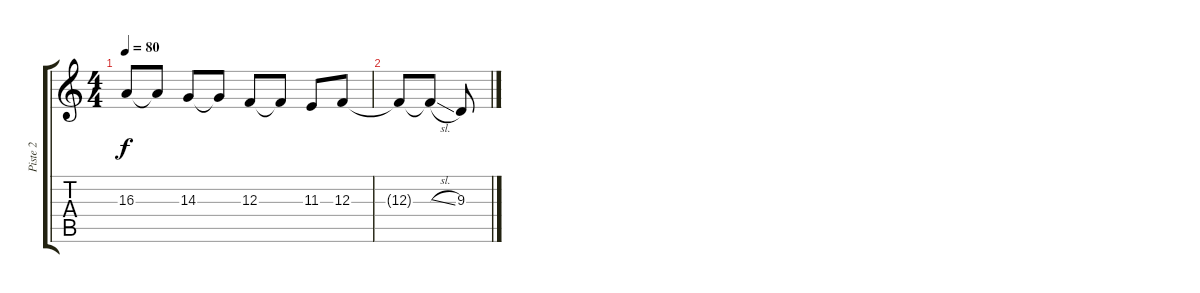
\track ("Piste 2" "Piste 2") {instrument flute}
\staff {score tabs}
\tuning (D4 A3 F3 C3 G2 C2) {hide}
\ts (4 4)
\tempo 80
\clef g2
\ks c
16.3.8{dy f} 16.3{t}.8 14.3.8 14.3{t}.8 12.3.8 12.3{t}.8 11.3.8 12.3.8 |
12.3{t}.8 12.3{sl t}.8 9.3.8
